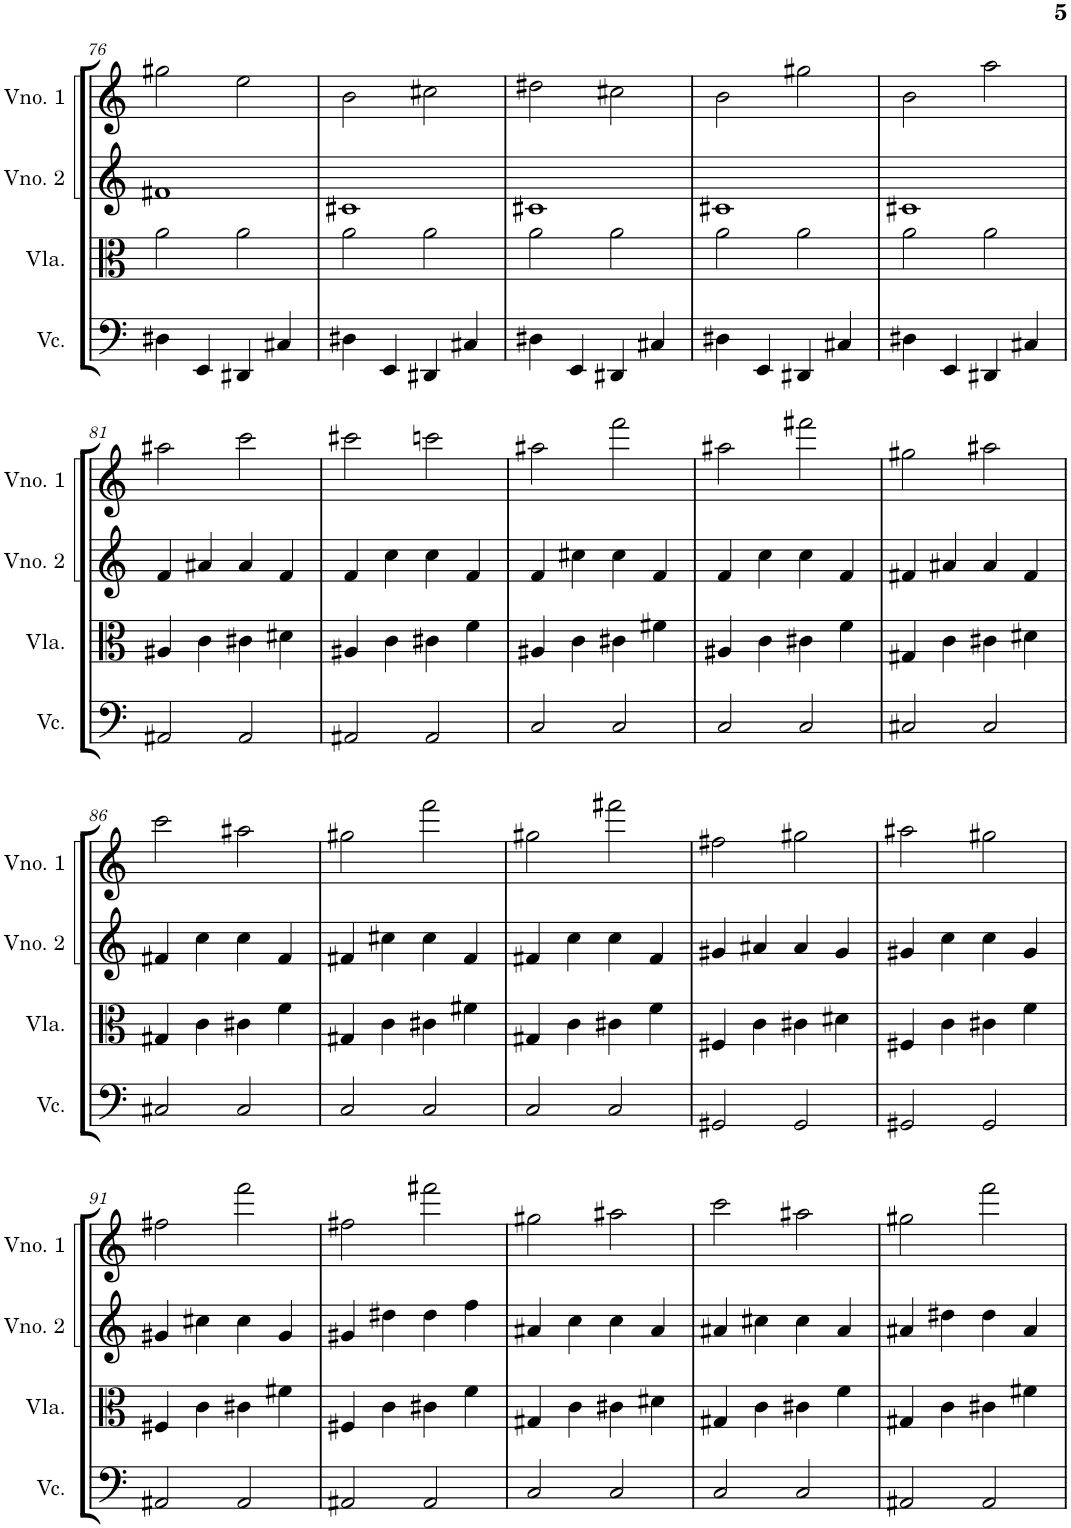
**kern	**kern	**kern	**kern
*part4	*part3	*part2	*part1
*staff4	*staff3	*staff2	*staff1
*I"Violoncelo	*I"Viola	*I"Violino 2	*I"Violino 1
*I'Vc.	*I'Vla.	*I'Vno. 2	*I'Vno. 1
!!LO:PB:g=z
*clefF4	*clefC3	*clefG2	*clefG2
*k[]	*k[]	*k[]	*k[]
*M4/4	*M4/4	*M4/4	*M4/4
=76	=76	=76	=76
4D#X\	2a\	1f#X	2gg#X\
4EE/	.	.	.
4DD#X/	2a\	.	2ee\
4C#X/	.	.	.
=77	=77	=77	=77
4D#X\	2a\	1c#X	2b\
4EE/	.	.	.
4DD#X/	2a\	.	2cc#X\
4C#X/	.	.	.
=78	=78	=78	=78
4D#X\	2a\	1c#X	2dd#X\
4EE/	.	.	.
4DD#X/	2a\	.	2cc#X\
4C#X/	.	.	.
=79	=79	=79	=79
4D#X\	2a\	1c#X	2b\
4EE/	.	.	.
4DD#X/	2a\	.	2gg#X\
4C#X/	.	.	.
=80	=80	=80	=80
4D#X\	2a\	1c#X	2b\
4EE/	.	.	.
4DD#X/	2a\	.	2aa\
4C#X/	.	.	.
!!LO:LB:g=z
=81	=81	=81	=81
2AA#X/	4A#X/	4f/	2aa#X\
.	4c\	4a#X/	.
2AA#/	4c#X\	4a#/	2ccc\
.	4d#X\	4f/	.
=82	=82	=82	=82
2AA#X/	4A#X/	4f/	2ccc#X\
.	4c\	4cc\	.
2AA#/	4c#X\	4cc\	2cccn\
.	4f\	4f/	.
=83	=83	=83	=83
2C/	4A#X/	4f/	2aa#X\
.	4c\	4cc#X\	.
2C/	4c#X\	4cc#\	2fff\
.	4f#X\	4f/	.
=84	=84	=84	=84
2C/	4A#X/	4f/	2aa#X\
.	4c\	4cc\	.
2C/	4c#X\	4cc\	2fff#X\
.	4f\	4f/	.
=85	=85	=85	=85
2C#X/	4G#X/	4f#X/	2gg#X\
.	4c\	4a#X/	.
2C#/	4c#X\	4a#/	2aa#X\
.	4d#X\	4f#/	.
!!LO:LB:g=z
=86	=86	=86	=86
2C#X/	4G#X/	4f#X/	2ccc\
.	4c\	4cc\	.
2C#/	4c#X\	4cc\	2aa#X\
.	4f\	4f#/	.
=87	=87	=87	=87
2C/	4G#X/	4f#X/	2gg#X\
.	4c\	4cc#X\	.
2C/	4c#X\	4cc#\	2fff\
.	4f#X\	4f#/	.
=88	=88	=88	=88
2C/	4G#X/	4f#X/	2gg#X\
.	4c\	4cc\	.
2C/	4c#X\	4cc\	2fff#X\
.	4f\	4f#/	.
=89	=89	=89	=89
2GG#X/	4F#X/	4g#X/	2ff#X\
.	4c\	4a#X/	.
2GG#/	4c#X\	4a#/	2gg#X\
.	4d#X\	4g#/	.
=90	=90	=90	=90
2GG#X/	4F#X/	4g#X/	2aa#X\
.	4c\	4cc\	.
2GG#/	4c#X\	4cc\	2gg#X\
.	4f\	4g#/	.
!!LO:LB:g=z
=91	=91	=91	=91
2AA#X/	4F#X/	4g#X/	2ff#X\
.	4c\	4cc#X\	.
2AA#/	4c#X\	4cc#\	2fff\
.	4f#X\	4g#/	.
=92	=92	=92	=92
2AA#X/	4F#X/	4g#X/	2ff#X\
.	4c\	4dd#X\	.
2AA#/	4c#X\	4dd#\	2fff#X\
.	4f\	4ff\	.
=93	=93	=93	=93
2C/	4G#X/	4a#X/	2gg#X\
.	4c\	4cc\	.
2C/	4c#X\	4cc\	2aa#X\
.	4d#X\	4a#/	.
=94	=94	=94	=94
2C/	4G#X/	4a#X/	2ccc\
.	4c\	4cc#X\	.
2C/	4c#X\	4cc#\	2aa#X\
.	4f\	4a#/	.
=95	=95	=95	=95
2AA#X/	4G#X/	4a#X/	2gg#X\
.	4c\	4dd#X\	.
2AA#/	4c#X\	4dd#\	2fff\
.	4f#X\	4a#/	.
=	=	=	=
*-	*-	*-	*-
